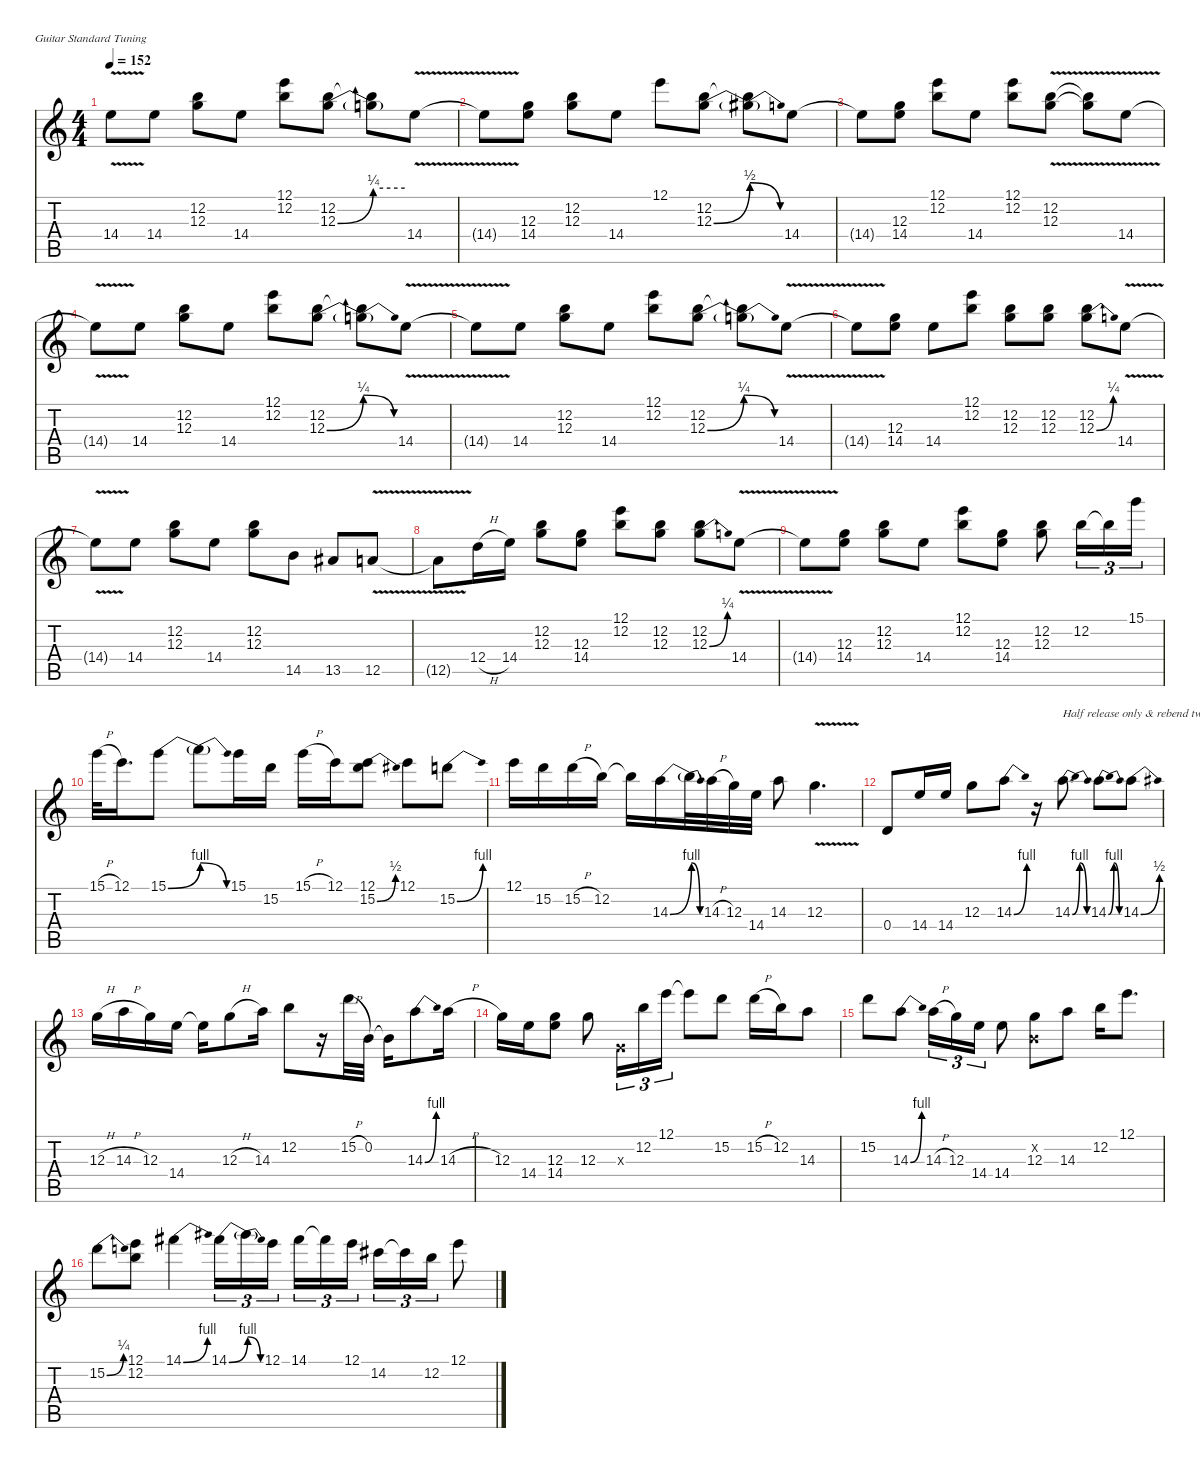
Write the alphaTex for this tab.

\defaultSystemsLayout 4
\hideDynamics
\bracketExtendMode nobrackets
\singleTrackTrackNamePolicy hidden
\multiTrackTrackNamePolicy hidden
\otherSystemsTrackNameOrientation horizontal
\track ("Gtr. 1" "od.guit.") {defaultSystemsLayout 4 instrument overdrivenguitar}
\staff {score tabs}
\tuning (E4 B3 G3 D3 A2 E2)
\ts (4 4)
\tempo 152
\clef g2
\ks c
14.4{v t}.8{dy f beam Down} 14.4.8{beam Down} (12.2 12.3).8{beam Down} 14.4.8{beam Down} (12.1 12.2).8{beam Down} (12.2 12.3{be (bend 0 0 60 1)}).8{beam Down} (12.2{t} 12.3{be (hold 0 1 60 1) t}).8{beam Down} 14.4{v}.8{beam Down} |
14.4{v t}.8{beam Down} (12.3 14.4).8{beam Down} (12.2 12.3).8{beam Down} 14.4.8{beam Down} 12.1.8{beam Down} (12.2 12.3{be (bend 0 0 60 2)}).8{beam Down} (12.2{t} 12.3{be (release 0 2 60 0) t}).8{beam Down} 14.4.8{beam Down} |
14.4{t}.8{beam Down} (12.3 14.4).8{beam Down} (12.1 12.2).8{beam Down} 14.4.8{beam Down} (12.1 12.2).8{beam Down} (12.2{v} 12.3{v}).8{beam Down} (12.2{v t} 12.3{v t}).8{beam Down} 14.4{v}.8{beam Down} |
14.4{v t}.8{beam Down} 14.4.8{beam Down} (12.2 12.3).8{beam Down} 14.4.8{beam Down} (12.1 12.2).8{beam Down} (12.2 12.3{be (bend 0 0 60 1)}).8{beam Down} (12.2{t} 12.3{be (release 0 1 60 0) t}).8{beam Down} 14.4{v}.8{beam Down} |
14.4{v t}.8{beam Down} 14.4.8{beam Down} (12.2 12.3).8{beam Down} 14.4.8{beam Down} (12.1 12.2).8{beam Down} (12.2 12.3{be (bend 0 0 60 1)}).8{beam Down} (12.2{t} 12.3{be (release 0 1 60 0) t}).8{beam Down} 14.4{v}.8{beam Down} |
14.4{v t}.8{beam Down} (12.3 14.4).8{beam Down} 14.4.8{beam Down} (12.1 12.2).8{beam Down} (12.2 12.3).8{beam Down} (12.2 12.3).8{beam Down} (12.2 12.3{be (bend 0 0 30 1)}).8{beam Down} 14.4{v}.8{beam Down} |
14.4{v t}.8{beam Down} 14.4.8{beam Down} (12.2 12.3).8{beam Down} 14.4.8{beam Down} (12.2 12.3).8{beam Down} 14.5.8{beam Down} 13.5{acc #}.8{beam Up} 12.5{v}.8{beam Up} |
12.5{v t}.8{beam Down} 12.4{h}.16{beam Down} 14.4.16{beam Down} (12.2 12.3).8{beam Down} (12.3 14.4).8{beam Down} (12.1 12.2).8{beam Down} (12.2 12.3).8{beam Down} (12.2 12.3{be (bend 0 0 30 1)}).8{beam Down} 14.4{v}.8{beam Down} |
14.4{v t}.8{beam Down} (12.3 14.4).8{beam Down} (12.2 12.3).8{beam Down} 14.4.8{beam Down} (12.1 12.2).8{beam Down} (12.3 14.4).8{beam Down} (12.2 12.3).8{beam Down} 12.2.16{tu (3 2) beam Down} 12.2{t}.16{tu (3 2) beam Down} 15.1.16{tu (3 2) beam Down} |
15.1{h}.32{beam Down} 12.1.16{d beam Down} 15.1{be (bend 0 0 60 4)}.8{beam Down} 15.1{be (release 0 4 60 0) t}.8{beam Down} 15.1.16{beam Down} 15.2.16{beam Down} 15.1{h}.16{beam Down} 12.1.16{beam Down} (12.1 15.2{be (bend 0 0 30 2)}).8{beam Down} 12.1.8{beam Down} 15.2{be (bend 0 0 30 4)}.8{beam Down} |
12.1.16{beam Down} 15.2.16{beam Down} 15.2{h}.16{beam Down} 12.2.16{beam Down} 12.2{t}.16{beam Down} 14.3{be (bend 0 0 60 4)}.16{beam Down} 14.3{be (release 0 4 60 0) t}.32{beam Down} 14.3{h}.32{beam Down} 12.3.32{beam Down} 14.4.32{beam Down} 14.3.8{beam Down} 12.3{v}.4{d beam Down} |
0.4.8{beam Up} 14.4.16{beam Up} 14.4.16{beam Up} 12.3.8{beam Down} 14.3{be (bend 0 0 30 4)}.8{beam Down} r.16{beam Down} 14.3{be (bendrelease 0 0 15 4 30 4 45 0)}.8{d txt "Half release only & rebend twice" beam Down} 14.3{be (bendrelease 0 0 15 4 30 4 45 0)}.8{beam Down} 14.3{be (bend 0 0 30 2)}.8{beam Down} |
12.3{h}.16{beam Down} 14.3{h}.16{beam Down} 12.3.16{beam Down} 14.4.16{beam Down} 14.4{t}.16{beam Down} 12.3{h}.8{beam Down} 14.3.16{beam Down} 12.2.8{beam Down} r.16{beam Down} 15.2{h}.32{beam Down} 0.2.32{beam Down} 0.2{t}.16{beam Down} 14.3{be (bend 0 0 30 4)}.8{beam Down} 14.3{h}.16{beam Down} |
12.3.16{beam Down} 14.4.16{beam Down} (12.3 14.4).8{beam Down} 12.3.8{beam Down} 0.3{x}.16{tu (3 2) beam Down} 12.2.16{tu (3 2) beam Down} 12.1.16{tu (3 2) beam Down} 12.1{t}.8{beam Down} 15.2.8{beam Down} 15.2{h}.16{beam Down} 12.2.16{beam Down} 14.3.8{beam Down} |
15.2.8{beam Down} 14.3{be (bend 0 0 30 4)}.8{beam Down} 14.3{h}.16{tu (3 2) beam Down} 12.3.16{tu (3 2) beam Down} 14.4.16{tu (3 2) beam Down} 14.4.8{beam Down} (0.2{x} 12.3).8{beam Down} 14.3.8{beam Down} 12.2.16{beam Down} 12.1.8{d beam Down} |
15.2{be (bend 0 0 30 1)}.8{beam Down} (12.1 12.2).8{beam Down} 14.1{be (bend 0 0 30 4) acc #}.4{beam Down} 14.1{be (bend 0 0 60 4) acc #}.16{tu (3 2) beam Down} 14.1{be (release 0 4 60 0) t}.16{tu (3 2) beam Down} 12.1.16{tu (3 2) beam Down} 14.1{acc #}.16{tu (3 2) beam Down} 14.1{t acc #}.16{tu (3 2) beam Down} 12.1.16{tu (3 2) beam Down} 14.2{acc #}.16{tu (3 2) beam Down} 14.2{t acc #}.16{tu (3 2) beam Down} 12.2.16{tu (3 2) beam Down} 12.1.8{beam Down}
